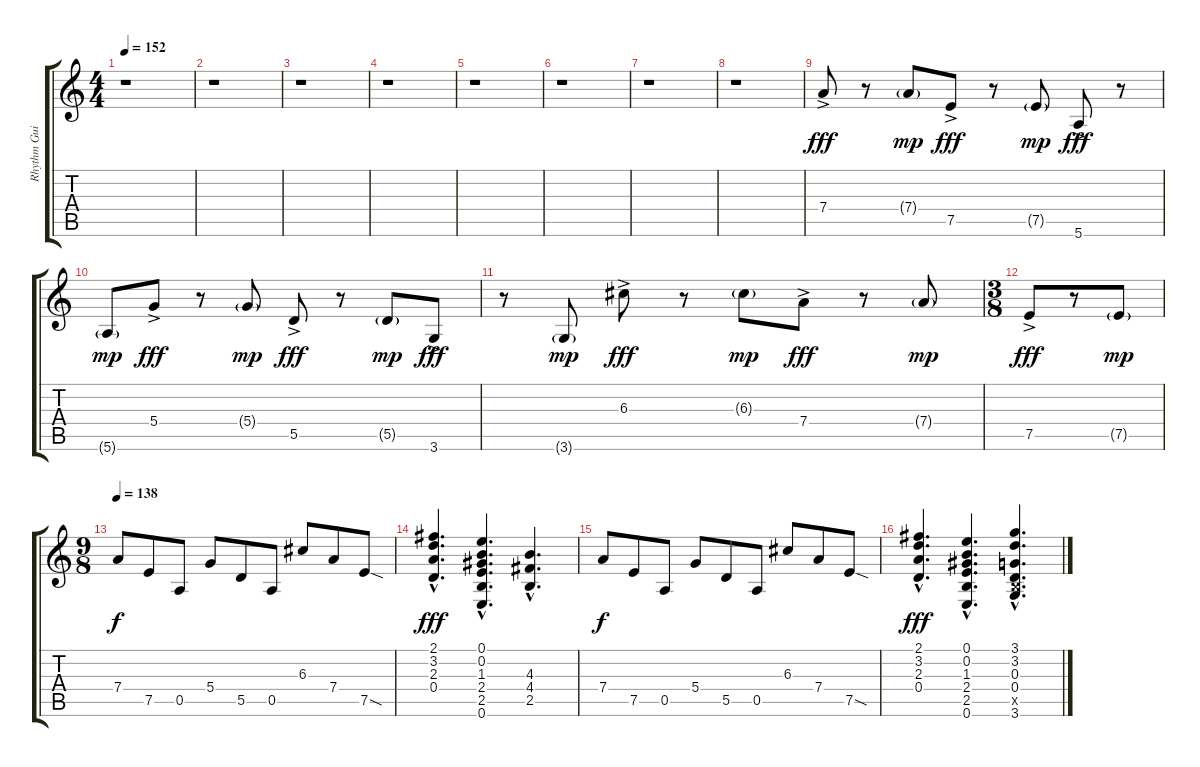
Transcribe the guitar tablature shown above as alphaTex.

\track ("Rhythm Guitar 1" "Rhythm Gui") {instrument acousticguitarsteel}
\staff {score tabs}
\tuning (E4 B3 G3 D3 A2 E2) {hide}
\ts (4 4)
\tempo 152
\clef g2
\ks c
r.1{dy f} |
r.1 |
r.1 |
r.1 |
r.1 |
r.1 |
r.1 |
r.1 |
7.4{ac}.8{dy fff volume 14 instrument distortionguitar} r.8 7.4{g}.8{dy mp} 7.5{ac}.8{dy fff} r.8 7.5{g}.8{dy mp} 5.6{ac}.8{dy fff} r.8 |
5.6{g}.8{dy mp} 5.4{ac}.8{dy fff} r.8 5.4{g}.8{dy mp} 5.5{ac}.8{dy fff} r.8 5.5{g}.8{dy mp} 3.6{ac}.8{dy fff} |
r.8 3.6{g}.8{dy mp} 6.3{ac}.8{dy fff} r.8 6.3{g}.8{dy mp} 7.4{ac}.8{dy fff} r.8 7.4{g}.8{dy mp} |
\ts (3 8)
7.5{ac}.8{dy fff} r.8 7.5{g}.8{dy mp} |
\ts (9 8)
\tempo 138
7.4.8{dy f} 7.5.8 0.5.8 5.4.8 5.5.8 0.5.8 6.3.8 7.4.8 7.5{sod}.8 |
(2.1{hac} 3.2{hac} 2.3{hac} 0.4{hac}).4{d dy fff} (0.1{hac} 0.2{hac} 1.3{hac} 2.4{hac} 2.5{hac} 0.6{hac}).4{d} (4.3{hac} 4.4{hac} 2.5{hac}).4{d} |
7.4.8{dy f} 7.5.8 0.5.8 5.4.8 5.5.8 0.5.8 6.3.8 7.4.8 7.5{sod}.8 |
(2.1{hac} 3.2{hac} 2.3{hac} 0.4{hac}).4{d dy fff} (0.1{hac} 0.2{hac} 1.3{hac} 2.4{hac} 2.5{hac} 0.6{hac}).4{d} (3.1{hac} 3.2{hac} 0.3{hac} 0.4{hac} 2.5{hac x} 3.6{hac}).4{d}
